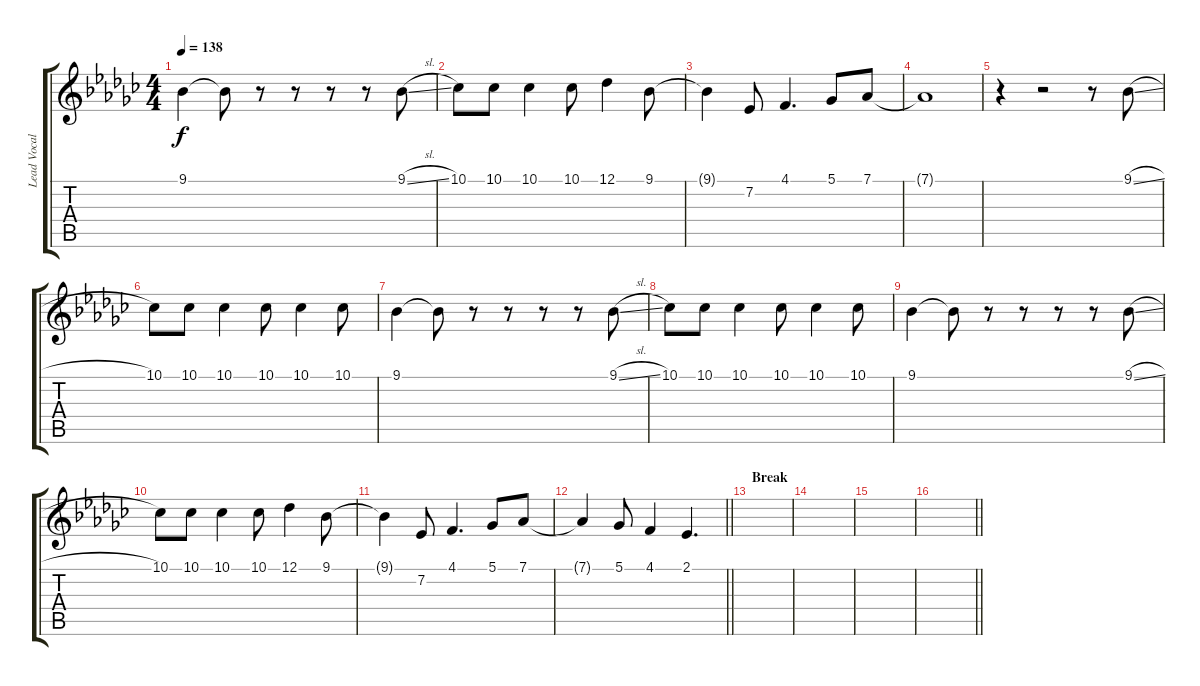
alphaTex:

\track ("Lead Vocals" "Lead Vocal") {instrument violin}
\staff {score tabs}
\tuning (Db4 Ab3 E3 B2 Gb2 B1) {hide}
\ts (4 4)
\tempo 138
\clef g2
\ks gb
9.1.4{dy f} 9.1{t}.8 r.8 r.8 r.8 r.8 9.1{sl}.8 |
10.1.8 10.1.8 10.1.4 10.1.8 12.1.4 9.1.8 |
9.1{t}.4 7.2.8 4.1.4{d} 5.1.8 7.1.8 |
7.1{t}.1 |
r.4 r.2 r.8 9.1{sl}.8 |
10.1.8 10.1.8 10.1.4 10.1.8 10.1.4 10.1.8 |
9.1.4 9.1{t}.8 r.8 r.8 r.8 r.8 9.1{sl}.8 |
10.1.8 10.1.8 10.1.4 10.1.8 10.1.4 10.1.8 |
9.1.4 9.1{t}.8 r.8 r.8 r.8 r.8 9.1{sl}.8 |
10.1.8 10.1.8 10.1.4 10.1.8 12.1.4 9.1.8 |
9.1{t}.4 7.2.8 4.1.4{d} 5.1.8 7.1.8 |
\barLineRight lightlight
7.1{t}.4 5.1.8 4.1.4 2.1.4{d} |
\section ("" "Break")
|
|
|
\barLineRight lightlight
